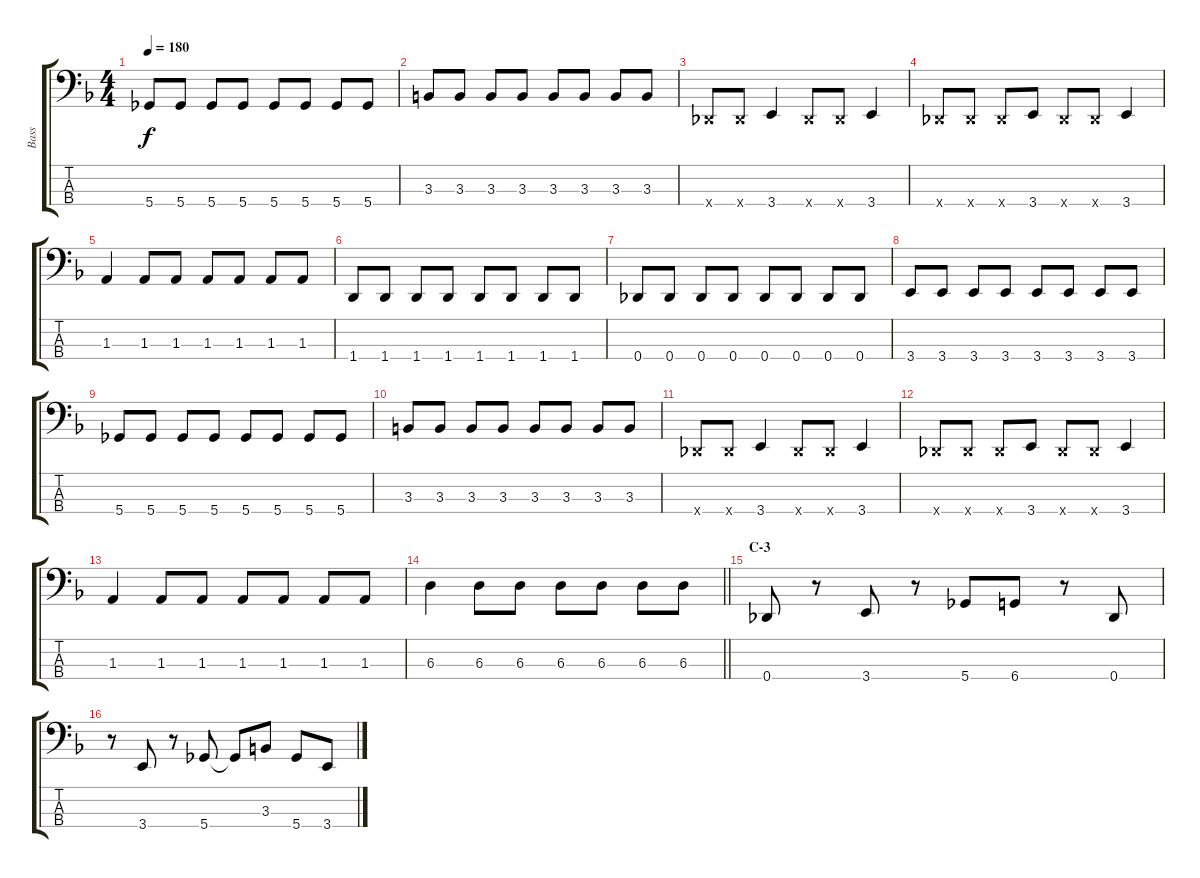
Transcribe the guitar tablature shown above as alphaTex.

\track ("Bass" "Bass") {instrument electricbasspick}
\staff {score tabs}
\tuning (Gb2 Db2 Ab1 Db1) {hide}
\ts (4 4)
\tempo 180
\clef f4
\ks f
5.4.8{dy f} 5.4.8 5.4.8 5.4.8 5.4.8 5.4.8 5.4.8 5.4.8 |
3.3.8 3.3.8 3.3.8 3.3.8 3.3.8 3.3.8 3.3.8 3.3.8 |
0.4{x}.8 0.4{x}.8 3.4.4 0.4{x}.8 0.4{x}.8 3.4.4 |
0.4{x}.8 0.4{x}.8 0.4{x}.8 3.4.8 0.4{x}.8 0.4{x}.8 3.4.4 |
1.3.4 1.3.8 1.3.8 1.3.8 1.3.8 1.3.8 1.3.8 |
1.4.8 1.4.8 1.4.8 1.4.8 1.4.8 1.4.8 1.4.8 1.4.8 |
0.4.8 0.4.8 0.4.8 0.4.8 0.4.8 0.4.8 0.4.8 0.4.8 |
3.4.8 3.4.8 3.4.8 3.4.8 3.4.8 3.4.8 3.4.8 3.4.8 |
5.4.8 5.4.8 5.4.8 5.4.8 5.4.8 5.4.8 5.4.8 5.4.8 |
3.3.8 3.3.8 3.3.8 3.3.8 3.3.8 3.3.8 3.3.8 3.3.8 |
0.4{x}.8 0.4{x}.8 3.4.4 0.4{x}.8 0.4{x}.8 3.4.4 |
0.4{x}.8 0.4{x}.8 0.4{x}.8 3.4.8 0.4{x}.8 0.4{x}.8 3.4.4 |
1.3.4 1.3.8 1.3.8 1.3.8 1.3.8 1.3.8 1.3.8 |
\barLineRight lightlight
6.3.4 6.3.8 6.3.8 6.3.8 6.3.8 6.3.8 6.3.8 |
\section ("" "C-3")
0.4.8 r.8 3.4.8 r.8 5.4.8 6.4.8 r.8 0.4.8 |
r.8 3.4.8 r.8 5.4.8 5.4{t}.8 3.3.8 5.4.8 3.4.8
